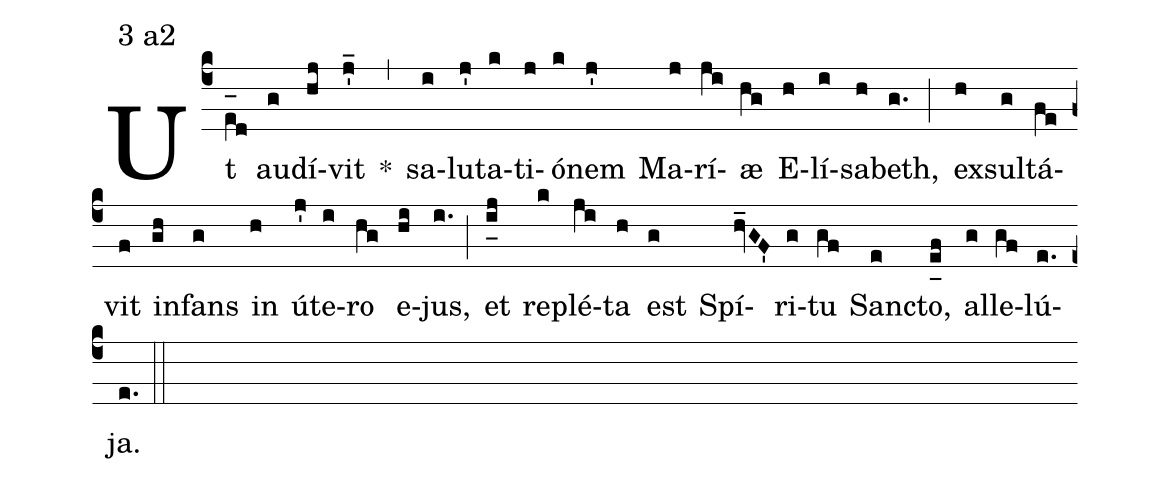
mode:3 a2;
%%
(c4) Ut(e_[oh:h][ll:1]d) au(g)dí(hj)vit(j'_) *(,) sa(i)lu(j')ta(k)ti(j)ó(k)nem(j') Ma(j)rí(ji)æ(hg) E(h)lí(i)sa(h)beth,(g.) (;) ex(h)sul(g)tá(fe)vit(f) in(gh)fans(g) in(h) ú(j')te(i)ro(hg) e(hi)jus,(i.) (;) et(i_[uh:l]j) re(k)plé(ji)ta(h) est(g) Spí(hv_GF')ri(g)tu(gf) San(e)cto,(e_[uh:l]f) al(g)le(gf)lú(e.)ja.(e.) (::)
